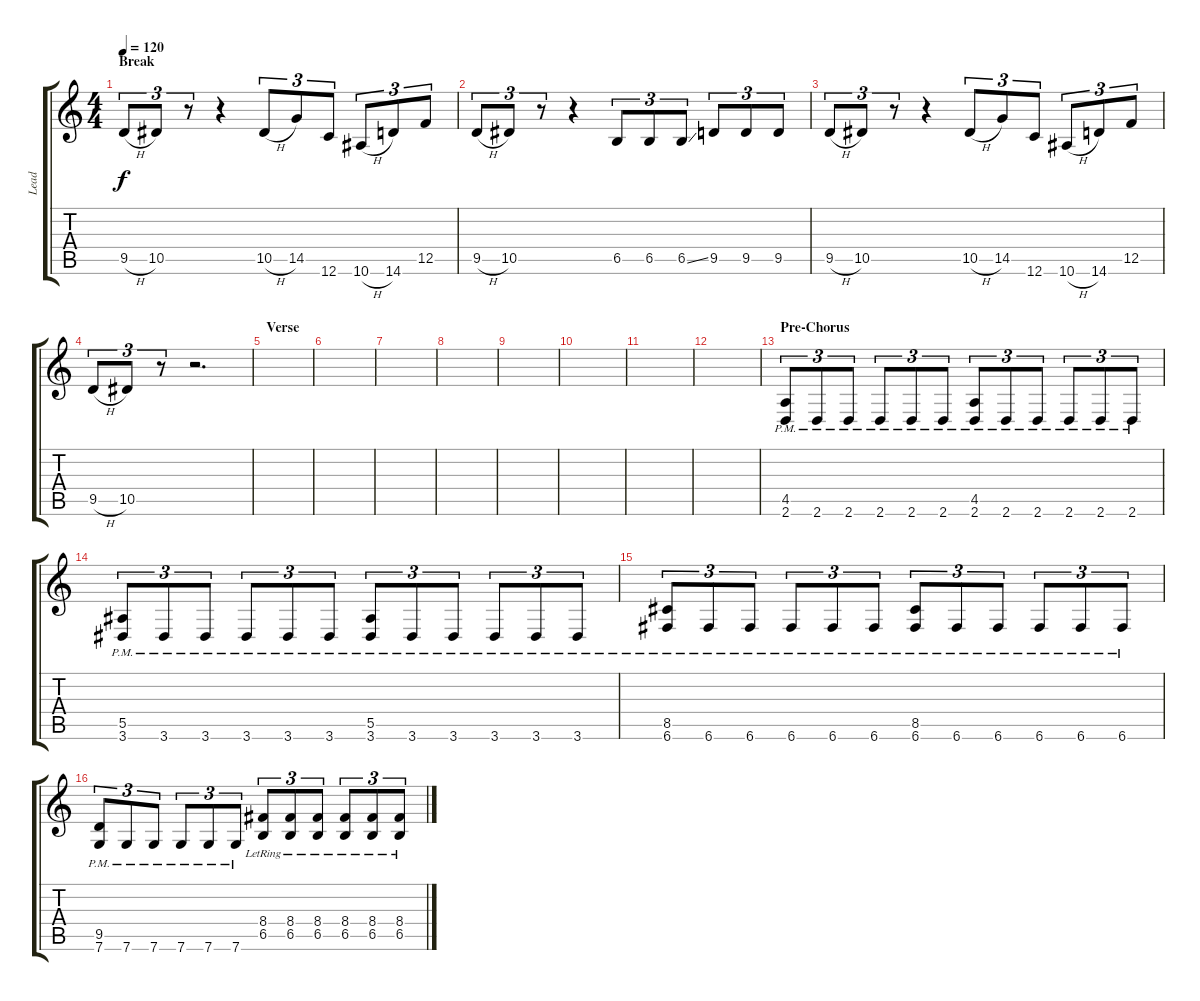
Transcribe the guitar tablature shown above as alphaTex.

\track ("Lead" "Lead") {instrument distortionguitar}
\staff {score tabs}
\tuning (C4 G3 Eb3 Bb2 F2 C2) {hide}
\ts (4 4)
\section ("" "Break")
\tempo 120
\clef g2
\ks c
9.5{h}.8{tu (3 2) dy f} 10.5.8{tu (3 2)} r.8{tu (3 2)} r.4 10.5{h}.8{tu (3 2)} 14.5.8{tu (3 2)} 12.6.8{tu (3 2)} 10.6{h}.8{tu (3 2)} 14.6.8{tu (3 2)} 12.5.8{tu (3 2)} |
9.5{h}.8{tu (3 2)} 10.5.8{tu (3 2)} r.8{tu (3 2)} r.4 6.5.8{tu (3 2)} 6.5.8{tu (3 2)} 6.5{ss}.8{tu (3 2)} 9.5.8{tu (3 2)} 9.5.8{tu (3 2)} 9.5.8{tu (3 2)} |
9.5{h}.8{tu (3 2)} 10.5.8{tu (3 2)} r.8{tu (3 2)} r.4 10.5{h}.8{tu (3 2)} 14.5.8{tu (3 2)} 12.6.8{tu (3 2)} 10.6{h}.8{tu (3 2)} 14.6.8{tu (3 2)} 12.5.8{tu (3 2)} |
9.5{h}.8{tu (3 2)} 10.5.8{tu (3 2)} r.8{tu (3 2)} r.2{d} |
\section ("" "Verse")
|
|
|
|
|
|
|
|
\section ("" "Pre-Chorus")
(4.5{pm} 2.6{pm}).8{tu (3 2)} 2.6{pm}.8{tu (3 2)} 2.6{pm}.8{tu (3 2)} 2.6{pm}.8{tu (3 2)} 2.6{pm}.8{tu (3 2)} 2.6{pm}.8{tu (3 2)} (4.5{pm} 2.6{pm}).8{tu (3 2)} 2.6{pm}.8{tu (3 2)} 2.6{pm}.8{tu (3 2)} 2.6{pm}.8{tu (3 2)} 2.6{pm}.8{tu (3 2)} 2.6{pm}.8{tu (3 2)} |
(5.5{pm} 3.6{pm}).8{tu (3 2)} 3.6{pm}.8{tu (3 2)} 3.6{pm}.8{tu (3 2)} 3.6{pm}.8{tu (3 2)} 3.6{pm}.8{tu (3 2)} 3.6{pm}.8{tu (3 2)} (5.5{pm} 3.6{pm}).8{tu (3 2)} 3.6{pm}.8{tu (3 2)} 3.6{pm}.8{tu (3 2)} 3.6{pm}.8{tu (3 2)} 3.6{pm}.8{tu (3 2)} 3.6{pm}.8{tu (3 2)} |
(8.5{pm} 6.6{pm}).8{tu (3 2)} 6.6{pm}.8{tu (3 2)} 6.6{pm}.8{tu (3 2)} 6.6{pm}.8{tu (3 2)} 6.6{pm}.8{tu (3 2)} 6.6{pm}.8{tu (3 2)} (8.5{pm} 6.6{pm}).8{tu (3 2)} 6.6{pm}.8{tu (3 2)} 6.6{pm}.8{tu (3 2)} 6.6{pm}.8{tu (3 2)} 6.6{pm}.8{tu (3 2)} 6.6{pm}.8{tu (3 2)} |
(9.5{pm} 7.6{pm}).8{tu (3 2)} 7.6{pm}.8{tu (3 2)} 7.6{pm}.8{tu (3 2)} 7.6{pm}.8{tu (3 2)} 7.6{pm}.8{tu (3 2)} 7.6{pm}.8{tu (3 2)} (8.4{lr} 6.5{lr}).8{tu (3 2)} (8.4{lr} 6.5{lr}).8{tu (3 2)} (8.4{lr} 6.5{lr}).8{tu (3 2)} (8.4{lr} 6.5{lr}).8{tu (3 2)} (8.4{lr} 6.5{lr}).8{tu (3 2)} (8.4{lr} 6.5{lr}).8{tu (3 2)}
